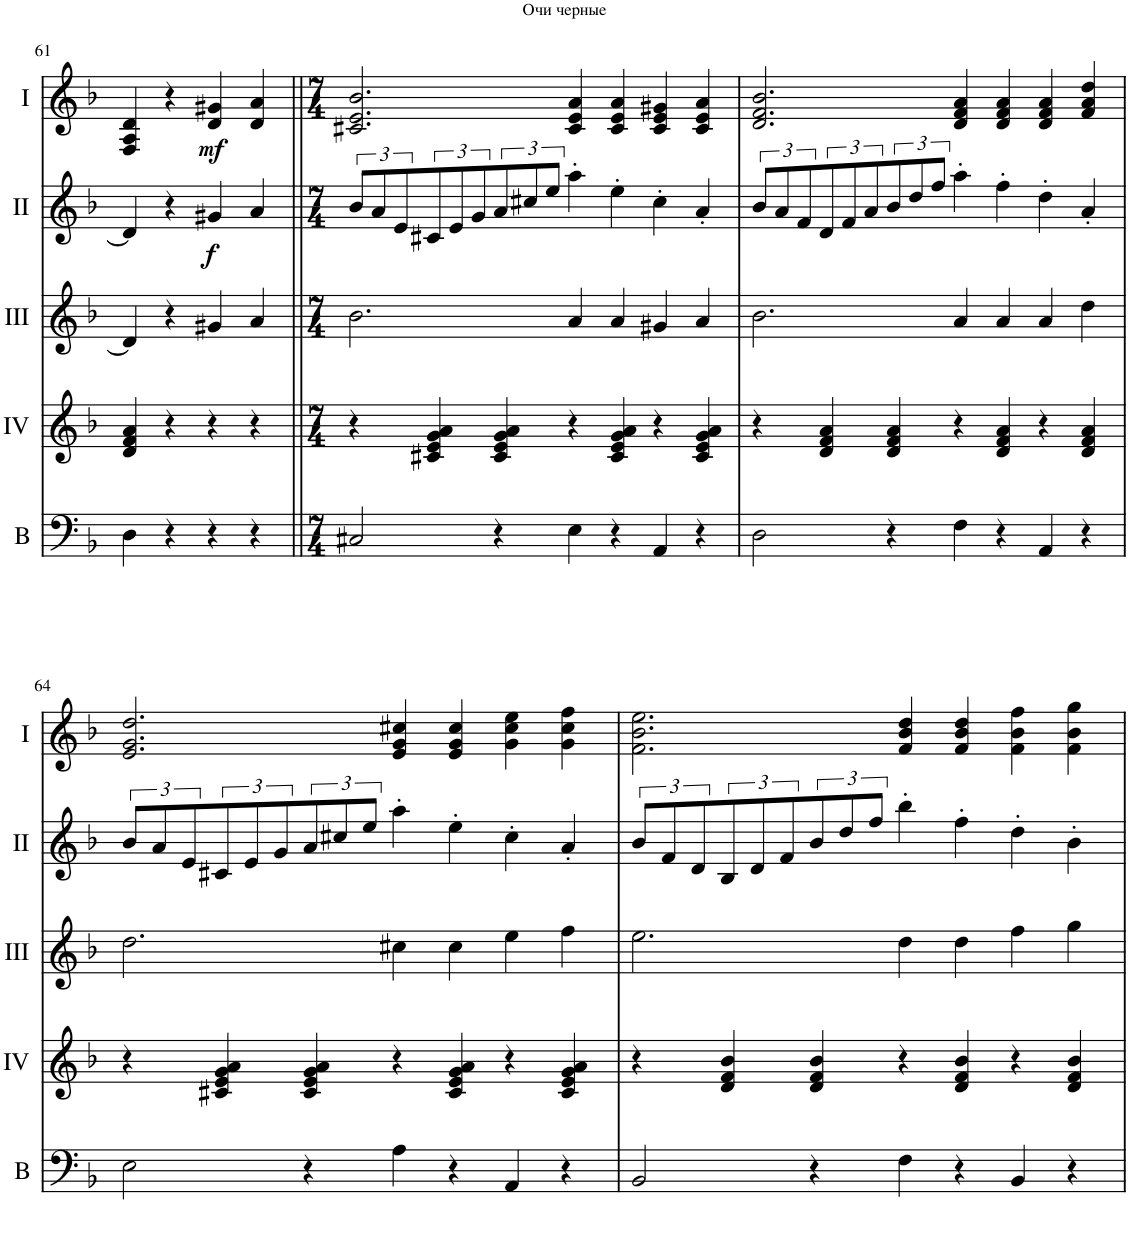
**kern	**kern	**kern	**kern	**dynam	**kern	**dynam
*part5	*part4	*part3	*part2	*part2	*part1	*part1
*staff5	*staff4	*staff3	*staff2	*staff2	*staff1	*staff1
*I"Bass	*I"Acc. 4	*I"Acc. 3	*I"Acc. 2	*	*I"Acc. 1	*
*I'B	*	*	*	*	*	*
!!LO:PB:g=z
*clefF4	*clefG2	*clefG2	*clefG2	*	*clefG2	*
*Trd7c12	*	*	*	*	*	*
*k[b-]	*k[b-]	*k[b-]	*k[b-]	*	*k[b-]	*
*M4/4	*M4/4	*M4/4	*M4/4	*	*M4/4	*
*met(c)	*met(c)	*met(c)	*met(c)	*	*met(c)	*
=61	=61	=61	=61	=61	=61	=61
4D\	4d/ 4f/ 4a/	4d/]	4d/]	.	4F/ 4A/ 4d/	.
4r	4r	4r	4r	.	4r	.
!	!	!	!	!LO:DY:b	!	!LO:DY:b
4r	4r	4g#X/	4g#X/	f	4d/ 4g#X/	mf
4r	4r	4a/	4a/	.	4d/ 4a/	.
=62||	=62||	=62||	=62||	=62||	=62||	=62||
*M7/4	*M7/4	*M7/4	*M7/4	*	*M7/4	*
2C#X/	4r	2.b-\	12b-/L	.	2.c#X/ 2.e/ 2.b-/	.
.	.	.	12a/	.	.	.
.	.	.	12e/	.	.	.
.	4c#X/ 4e/ 4g/ 4a/	.	12c#X/	.	.	.
.	.	.	12e/	.	.	.
.	.	.	12g/	.	.	.
4r	4c#/ 4e/ 4g/ 4a/	.	12a/	.	.	.
.	.	.	12cc#X/	.	.	.
.	.	.	12ee/J	.	.	.
4E\	4r	4a/	4aa'\	.	4c#/ 4e/ 4a/	.
4r	4c#/ 4e/ 4g/ 4a/	4a/	4ee'\	.	4c#/ 4e/ 4a/	.
4AA/	4r	4g#X/	4cc#'\	.	4c#/ 4e/ 4g#X/	.
4r	4c#/ 4e/ 4g/ 4a/	4a/	4a'/	.	4c#/ 4e/ 4a/	.
=63	=63	=63	=63	=63	=63	=63
2D\	4r	2.b-\	12b-/L	.	2.d/ 2.f/ 2.b-/	.
.	.	.	12a/	.	.	.
.	.	.	12f/	.	.	.
.	4d/ 4f/ 4a/	.	12d/	.	.	.
.	.	.	12f/	.	.	.
.	.	.	12a/	.	.	.
4r	4d/ 4f/ 4a/	.	12b-/	.	.	.
.	.	.	12dd/	.	.	.
.	.	.	12ff/J	.	.	.
4F\	4r	4a/	4aa'\	.	4d/ 4f/ 4a/	.
4r	4d/ 4f/ 4a/	4a/	4ff'\	.	4d/ 4f/ 4a/	.
4AA/	4r	4a/	4dd'\	.	4d/ 4f/ 4a/	.
4r	4d/ 4f/ 4a/	4dd\	4a'/	.	4f/ 4a/ 4dd/	.
!!LO:LB:g=z
=64	=64	=64	=64	=64	=64	=64
2E\	4r	2.dd\	12b-/L	.	2.e/ 2.g/ 2.dd/	.
.	.	.	12a/	.	.	.
.	.	.	12e/	.	.	.
.	4c#X/ 4e/ 4g/ 4a/	.	12c#X/	.	.	.
.	.	.	12e/	.	.	.
.	.	.	12g/	.	.	.
4r	4c#/ 4e/ 4g/ 4a/	.	12a/	.	.	.
.	.	.	12cc#X/	.	.	.
.	.	.	12ee/J	.	.	.
4A\	4r	4cc#X\	4aa'\	.	4e/ 4g/ 4cc#X/	.
4r	4c#/ 4e/ 4g/ 4a/	4cc#\	4ee'\	.	4e/ 4g/ 4cc#/	.
4AA/	4r	4ee\	4cc#'\	.	4g\ 4cc#\ 4ee\	.
4r	4c#/ 4e/ 4g/ 4a/	4ff\	4a'/	.	4g\ 4cc#\ 4ff\	.
=65	=65	=65	=65	=65	=65	=65
2BB-/	4r	2.ee\	12b-/L	.	2.f\ 2.b-\ 2.ee\	.
.	.	.	12f/	.	.	.
.	.	.	12d/	.	.	.
.	4d/ 4f/ 4b-/	.	12B-/	.	.	.
.	.	.	12d/	.	.	.
.	.	.	12f/	.	.	.
4r	4d/ 4f/ 4b-/	.	12b-/	.	.	.
.	.	.	12dd/	.	.	.
.	.	.	12ff/J	.	.	.
4F\	4r	4dd\	4bb-'\	.	4f/ 4b-/ 4dd/	.
4r	4d/ 4f/ 4b-/	4dd\	4ff'\	.	4f/ 4b-/ 4dd/	.
4BB-/	4r	4ff\	4dd'\	.	4f\ 4b-\ 4ff\	.
4r	4d/ 4f/ 4b-/	4gg\	4b-'\	.	4f\ 4b-\ 4gg\	.
=	=	=	=	=	=	=
*-	*-	*-	*-	*-	*-	*-
